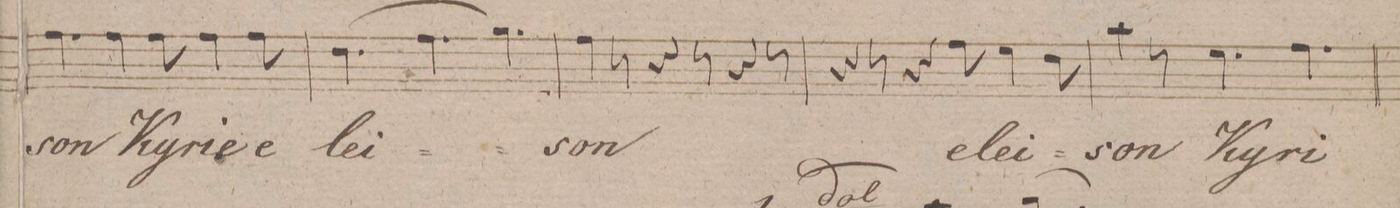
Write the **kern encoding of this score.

**kern	**dynam	**text
*I"Alto.	*	*
*clefC3	*	*
*k[f#]	*	*
*M9/8	*	*
4.g\	.	-son
4g\	.	Ky-
8g\	.	-ri-
4g\	.	-e
8g\	.	e-
=16	=16	=16
*-	*-	*-
